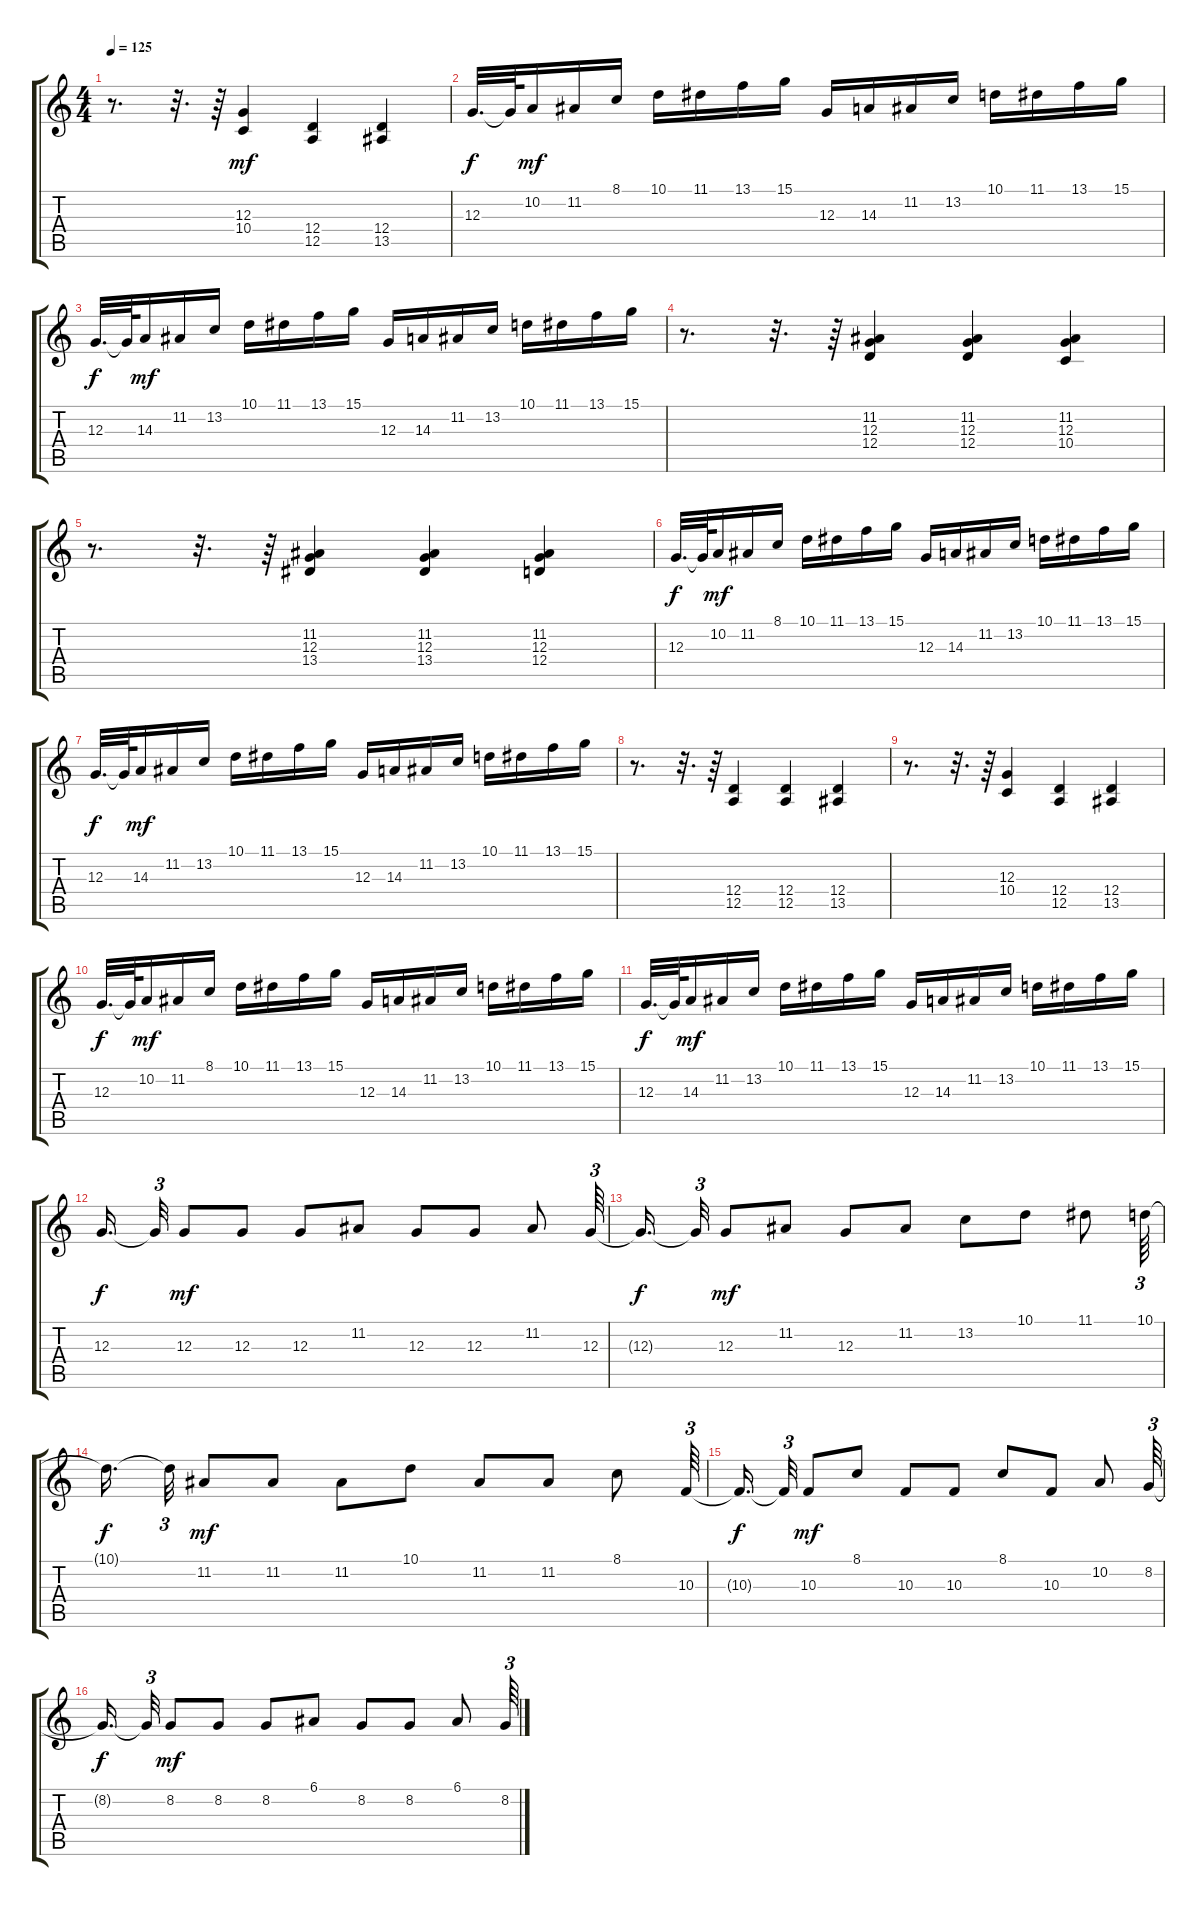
\track "" {instrument brightacousticpiano}
\staff {score tabs}
\tuning (E4 B3 G3 D3 A2 E2) {hide}
\ts (4 4)
\tempo 125
\clef g2
\ks c
r.8{d dy mf} r.32{d} r.64 (12.3 10.4).4 (12.4 12.5).4 (12.4 13.5).4 |
12.3.32{d dy f} 12.3{t}.64 10.2.16{dy mf} 11.2.16 8.1.16 10.1.16 11.1.16 13.1.16 15.1.16 12.3.16 14.3.16 11.2.16 13.2.16 10.1.16 11.1.16 13.1.16 15.1.16 |
12.3.32{d dy f} 12.3{t}.64 14.3.16{dy mf} 11.2.16 13.2.16 10.1.16 11.1.16 13.1.16 15.1.16 12.3.16 14.3.16 11.2.16 13.2.16 10.1.16 11.1.16 13.1.16 15.1.16 |
r.8{d} r.32{d} r.64 (11.2 12.3 12.4).4 (11.2 12.3 12.4).4 (11.2 12.3 10.4).4 |
r.8{d} r.32{d} r.64 (11.2 12.3 13.4).4 (11.2 12.3 13.4).4 (11.2 12.3 12.4).4 |
12.3.32{d dy f} 12.3{t}.64 10.2.16{dy mf} 11.2.16 8.1.16 10.1.16 11.1.16 13.1.16 15.1.16 12.3.16 14.3.16 11.2.16 13.2.16 10.1.16 11.1.16 13.1.16 15.1.16 |
12.3.32{d dy f} 12.3{t}.64 14.3.16{dy mf} 11.2.16 13.2.16 10.1.16 11.1.16 13.1.16 15.1.16 12.3.16 14.3.16 11.2.16 13.2.16 10.1.16 11.1.16 13.1.16 15.1.16 |
r.8{d} r.32{d} r.64 (12.4 12.5).4 (12.4 12.5).4 (12.4 13.5).4 |
r.8{d} r.32{d} r.64 (12.3 10.4).4 (12.4 12.5).4 (12.4 13.5).4 |
12.3.32{d dy f} 12.3{t}.64 10.2.16{dy mf} 11.2.16 8.1.16 10.1.16 11.1.16 13.1.16 15.1.16 12.3.16 14.3.16 11.2.16 13.2.16 10.1.16 11.1.16 13.1.16 15.1.16 |
12.3.32{d dy f} 12.3{t}.64 14.3.16{dy mf} 11.2.16 13.2.16 10.1.16 11.1.16 13.1.16 15.1.16 12.3.16 14.3.16 11.2.16 13.2.16 10.1.16 11.1.16 13.1.16 15.1.16 |
12.3.16{d dy f beam splitsecondary} 12.3{t}.32{tu (3 2)} 12.3.8{dy mf} 12.3.8 12.3.8 11.2.8 12.3.8 12.3.8 11.2.8 12.3.64{tu (3 2)} |
12.3{t}.16{d dy f beam splitsecondary} 12.3{t}.32{tu (3 2)} 12.3.8{dy mf} 11.2.8 12.3.8 11.2.8 13.2.8 10.1.8 11.1.8 10.1.64{tu (3 2)} |
10.1{t}.16{d dy f beam splitsecondary} 10.1{t}.32{tu (3 2)} 11.2.8{dy mf} 11.2.8 11.2.8 10.1.8 11.2.8 11.2.8 8.1.8 10.3.64{tu (3 2)} |
10.3{t}.16{d dy f beam splitsecondary} 10.3{t}.32{tu (3 2)} 10.3.8{dy mf} 8.1.8 10.3.8 10.3.8 8.1.8 10.3.8 10.2.8 8.2.64{tu (3 2)} |
8.2{t}.16{d dy f beam splitsecondary} 8.2{t}.32{tu (3 2)} 8.2.8{dy mf} 8.2.8 8.2.8 6.1.8 8.2.8 8.2.8 6.1.8 8.2.64{tu (3 2)}
